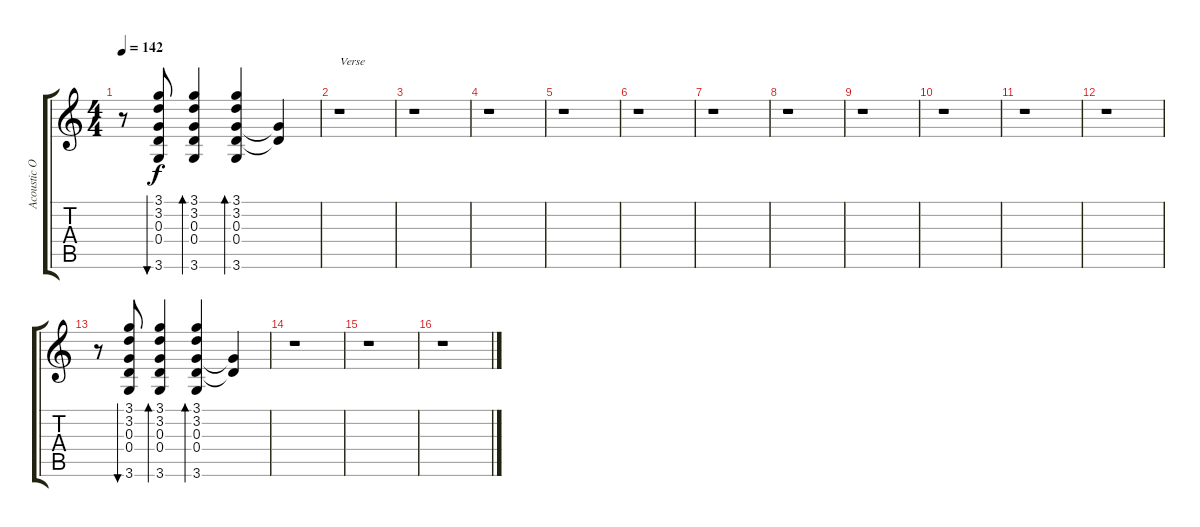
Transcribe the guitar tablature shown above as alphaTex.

\track ("Acoustic Overdub" "Acoustic O") {instrument acousticguitarsteel}
\staff {score tabs}
\tuning (E4 B3 G3 D3 A2 E2) {hide}
\ts (4 4)
\tempo 142
\clef g2
\ks c
r.8{dy f} (3.1 3.2 0.3 0.4 3.6).8{bu 60} (3.1 3.2 0.3 0.4 3.6).4{bd 60} (3.1 3.2 0.3 0.4 3.6).4{bd 60} (0.3{t} 0.4{t}).4 |
r.1{txt "Verse"} |
r.1 |
r.1 |
r.1 |
r.1 |
r.1 |
r.1 |
r.1 |
r.1 |
r.1 |
r.1 |
r.8 (3.1 3.2 0.3 0.4 3.6).8{bu 60} (3.1 3.2 0.3 0.4 3.6).4{bd 60} (3.1 3.2 0.3 0.4 3.6).4{bd 60} (0.3{t} 0.4{t}).4 |
r.1 |
r.1 |
r.1
